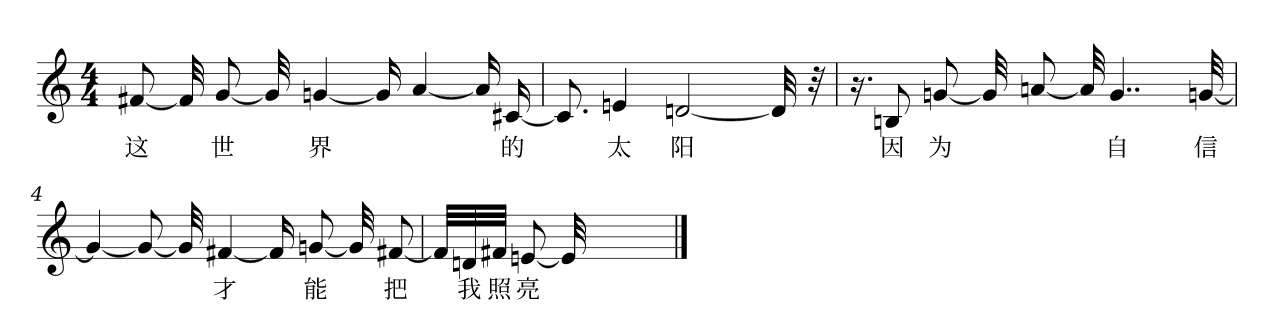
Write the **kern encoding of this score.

**kern	**text
*part1	*part1
*staff1	*staff1
*clefG2	*
*M4/4	*
*MM130	*
=1	=1
[8f#X	这
32f#]	.
[8g	世
32g]	.
[4gn	界
16g]	.
[4a	.
16a]	.
[16c#X	的
=2	=2
8.c#]	.
4en	太
[2dn	阳
32d]	.
32r	.
=3	=3
16.r	.
8Bn	因
[8gn	为
32g]	.
[8an	.
32a]	.
4..g	自
[32gn	信
=4	=4
4g_	.
8g_	.
32g]	.
[4f#X	才
16f#]	.
[8gn	能
32g]	.
[8f#X	把
=5	=5
32f#/LLL]	.
32dn/	我
32f#X/JJJ	照
[8en	亮
32e]	.
2.ryy	.
==	==
*-	*-
